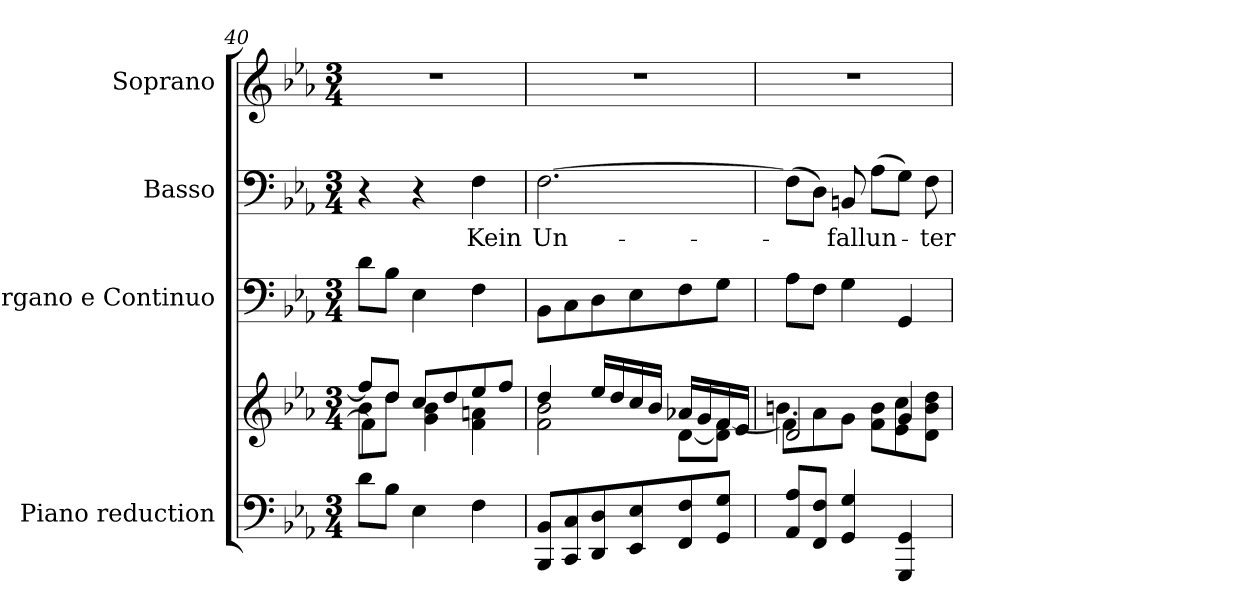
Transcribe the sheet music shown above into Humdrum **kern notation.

**kern	**kern	**kern	**kern	**text	**kern
*part4	*part4	*part3	*part2	*part2	*part1
*staff5	*staff4	*staff3	*staff2	*staff2	*staff1
*I"Piano reduction	*	*I"Organo e Continuo	*I"Basso	*	*I"Soprano
*I'Pno	*	*	*	*	*
*clefF4	*clefG2	*clefF4	*clefF4	*	*clefG2
*k[b-e-a-]	*k[b-e-a-]	*k[b-e-a-]	*k[b-e-a-]	*	*k[b-e-a-]
*M3/4	*M3/4	*M3/4	*M3/4	*	*M3/4
=40	=40	=40	=40	=40	=40
*	*^	*	*	*	*
*	*	*^	*	*	*	*
8d\L	8ff/L]	8b-\L	4f\]	8d\L	4r	.	2.r
8B-\J	8dd/J	8dd\J	.	8B-\J	.	.	.
4E-\	8cc/L	4g\ 4b-\	2ryy	4E-\	4r	.	.
.	8dd/	.	.	.	.	.	.
!	!	!	!	!	!	!LO:LY:b	!
4F\	8ee-/	4f\ 4an\	.	4F\	4F\	Kein	.
.	8ff/J	.	.	.	.	.	.
*	*	*v	*v	*	*	*	*
=41	=41	=41	=41	=41	=41	=41
!	!	!	!	!	!LO:LY:b	!
8BBB-/ 8BB-/L	4dd/	2f\ 2b-\	8BB-\L	[2.F\	Un-	2.r
8CC/ 8C/	.	.	8C\	.	.	.
8DD/ 8D/	16ee-/LL	.	8D\	.	.	.
.	16dd/	.	.	.	.	.
8EE-/ 8E-/	16cc/	.	8E-\	.	.	.
.	16b-/JJ	.	.	.	.	.
8FF/ 8F/	16a-X/LL	[8d\L	8F\	.	.	.
.	16g/	.	.	.	.	.
8GG/ 8G/J	16f/	8d\] [>8f\J	8G\J	.	.	.
.	16e-/JJ	.	.	.	.	.
=42	=42	=42	=42	=42	=42	=42
*	*	*^	*	*	*	*
8AA-/ 8A-/L	2d/	8f\L]	4.bn\	8A-\L	(8F\L]	.	2.r
8FF/ 8F/J	.	8a-\	.	8F\J	8D\J)	.	.
!	!	!	!	!	!	!LO:LY:b	!
4GG/ 4G/	.	8g\J	.	4G\	8BBn/	-fall	.
!	!	!	!	!	!	!LO:LY:b	!
.	.	8f\ 8b\L	4.ryy	.	(8A-\L	un-	.
4GGG/ 4GG/	4g/	8e-\ 8cc\	.	4GG/	8G\J)	.	.
!	!	!	!	!	!	!LO:LY:b	!
.	.	8d\ 8b\ 8dd\J	.	.	8F\	-ter	.
*	*v	*v	*v	*	*	*	*
=	=	=	=	=	=
*-	*-	*-	*-	*-	*-
